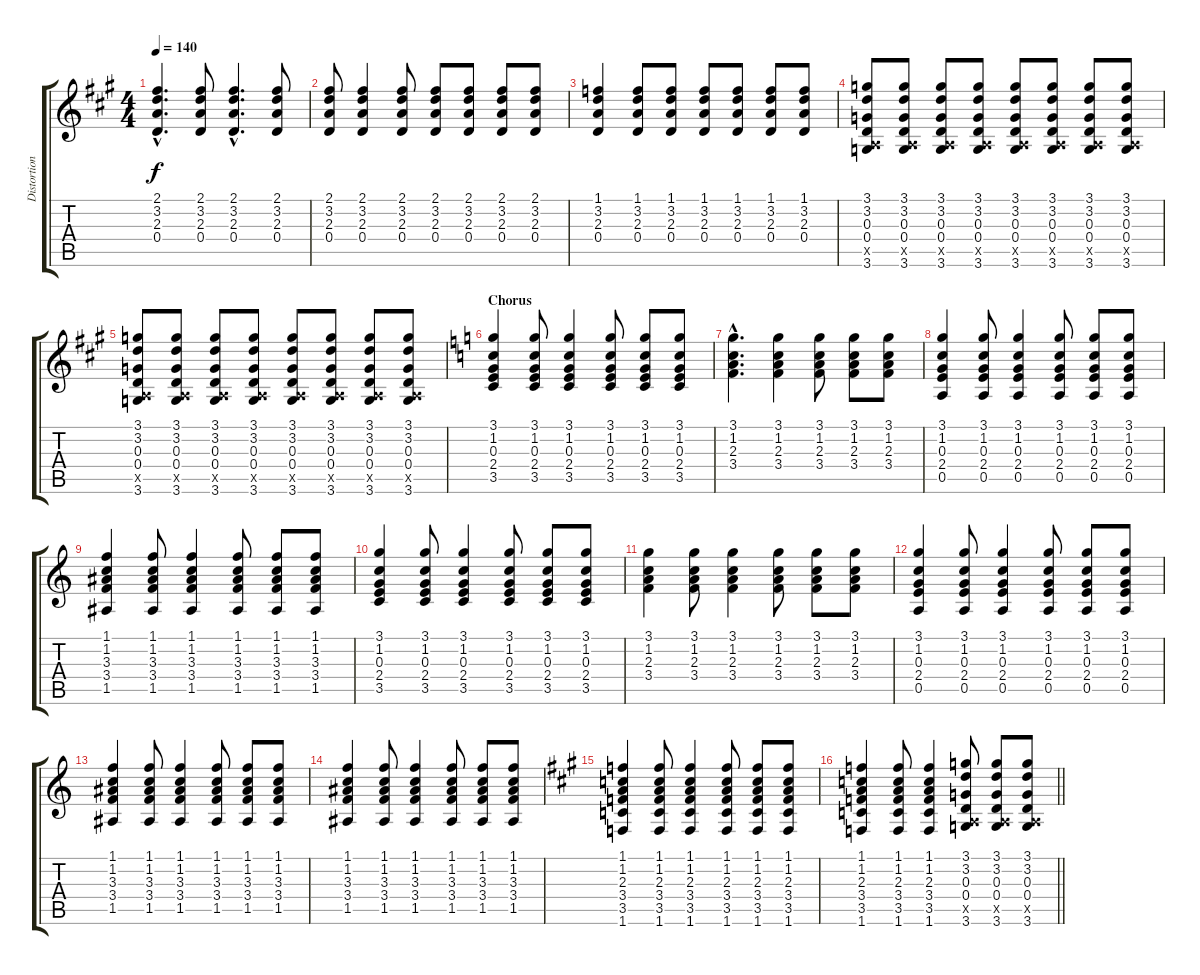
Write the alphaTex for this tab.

\track ("Distortion Guitar 1" "Distortion") {instrument distortionguitar}
\staff {score tabs}
\tuning (E4 B3 G3 D3 A2 E2) {hide}
\ts (4 4)
\tempo 140
\clef g2
\ks a
(2.1{hac} 3.2{hac} 2.3{hac} 0.4{hac}).4{d dy f} (2.1 3.2 2.3 0.4).8 (2.1{hac} 3.2{hac} 2.3{hac} 0.4{hac}).4{d} (2.1 3.2 2.3 0.4).8 |
(2.1 3.2 2.3 0.4).8 (2.1 3.2 2.3 0.4).4 (2.1 3.2 2.3 0.4).8 (2.1 3.2 2.3 0.4).8 (2.1 3.2 2.3 0.4).8 (2.1 3.2 2.3 0.4).8 (2.1 3.2 2.3 0.4).8 |
(1.1 3.2 2.3 0.4).4 (1.1 3.2 2.3 0.4).8 (1.1 3.2 2.3 0.4).8 (1.1 3.2 2.3 0.4).8 (1.1 3.2 2.3 0.4).8 (1.1 3.2 2.3 0.4).8 (1.1 3.2 2.3 0.4).8 |
(3.1 3.2 0.3 0.4 0.5{x} 3.6).8 (3.1 3.2 0.3 0.4 0.5{x} 3.6).8 (3.1 3.2 0.3 0.4 0.5{x} 3.6).8 (3.1 3.2 0.3 0.4 0.5{x} 3.6).8 (3.1 3.2 0.3 0.4 0.5{x} 3.6).8 (3.1 3.2 0.3 0.4 0.5{x} 3.6).8 (3.1 3.2 0.3 0.4 0.5{x} 3.6).8 (3.1 3.2 0.3 0.4 0.5{x} 3.6).8 |
(3.1 3.2 0.3 0.4 0.5{x} 3.6).8 (3.1 3.2 0.3 0.4 0.5{x} 3.6).8 (3.1 3.2 0.3 0.4 0.5{x} 3.6).8 (3.1 3.2 0.3 0.4 0.5{x} 3.6).8 (3.1 3.2 0.3 0.4 0.5{x} 3.6).8 (3.1 3.2 0.3 0.4 0.5{x} 3.6).8 (3.1 3.2 0.3 0.4 0.5{x} 3.6).8 (3.1 3.2 0.3 0.4 0.5{x} 3.6).8 |
\section ("" "Chorus")
\ks c
(3.1 1.2 0.3 2.4 3.5).4 (3.1 1.2 0.3 2.4 3.5).8 (3.1 1.2 0.3 2.4 3.5).4 (3.1 1.2 0.3 2.4 3.5).8 (3.1 1.2 0.3 2.4 3.5).8 (3.1 1.2 0.3 2.4 3.5).8 |
(3.1{hac} 1.2{hac} 2.3{hac} 3.4{hac}).4{d} (3.1 1.2 2.3 3.4).4 (3.1 1.2 2.3 3.4).8 (3.1 1.2 2.3 3.4).8 (3.1 1.2 2.3 3.4).8 |
(3.1 1.2 0.3 2.4 0.5).4 (3.1 1.2 0.3 2.4 0.5).8 (3.1 1.2 0.3 2.4 0.5).4 (3.1 1.2 0.3 2.4 0.5).8 (3.1 1.2 0.3 2.4 0.5).8 (3.1 1.2 0.3 2.4 0.5).8 |
(1.1 1.2 3.3 3.4 1.5).4 (1.1 1.2 3.3 3.4 1.5).8 (1.1 1.2 3.3 3.4 1.5).4 (1.1 1.2 3.3 3.4 1.5).8 (1.1 1.2 3.3 3.4 1.5).8 (1.1 1.2 3.3 3.4 1.5).8 |
(3.1 1.2 0.3 2.4 3.5).4 (3.1 1.2 0.3 2.4 3.5).8 (3.1 1.2 0.3 2.4 3.5).4 (3.1 1.2 0.3 2.4 3.5).8 (3.1 1.2 0.3 2.4 3.5).8 (3.1 1.2 0.3 2.4 3.5).8 |
(3.1 1.2 2.3 3.4).4 (3.1 1.2 2.3 3.4).8 (3.1 1.2 2.3 3.4).4 (3.1 1.2 2.3 3.4).8 (3.1 1.2 2.3 3.4).8 (3.1 1.2 2.3 3.4).8 |
(3.1 1.2 0.3 2.4 0.5).4 (3.1 1.2 0.3 2.4 0.5).8 (3.1 1.2 0.3 2.4 0.5).4 (3.1 1.2 0.3 2.4 0.5).8 (3.1 1.2 0.3 2.4 0.5).8 (3.1 1.2 0.3 2.4 0.5).8 |
(1.1 1.2 3.3 3.4 1.5).4 (1.1 1.2 3.3 3.4 1.5).8 (1.1 1.2 3.3 3.4 1.5).4 (1.1 1.2 3.3 3.4 1.5).8 (1.1 1.2 3.3 3.4 1.5).8 (1.1 1.2 3.3 3.4 1.5).8 |
(1.1 1.2 3.3 3.4 1.5).4 (1.1 1.2 3.3 3.4 1.5).8 (1.1 1.2 3.3 3.4 1.5).4 (1.1 1.2 3.3 3.4 1.5).8 (1.1 1.2 3.3 3.4 1.5).8 (1.1 1.2 3.3 3.4 1.5).8 |
\ks a
(1.1 1.2 2.3 3.4 3.5 1.6).4 (1.1 1.2 2.3 3.4 3.5 1.6).8 (1.1 1.2 2.3 3.4 3.5 1.6).4 (1.1 1.2 2.3 3.4 3.5 1.6).8 (1.1 1.2 2.3 3.4 3.5 1.6).8 (1.1 1.2 2.3 3.4 3.5 1.6).8 |
\barLineRight lightlight
(1.1 1.2 2.3 3.4 3.5 1.6).4 (1.1 1.2 2.3 3.4 3.5 1.6).8 (1.1 1.2 2.3 3.4 3.5 1.6).4 (3.1 3.2 0.3 0.4 0.5{x} 3.6).8 (3.1 3.2 0.3 0.4 0.5{x} 3.6).8 (3.1 3.2 0.3 0.4 0.5{x} 3.6).8
